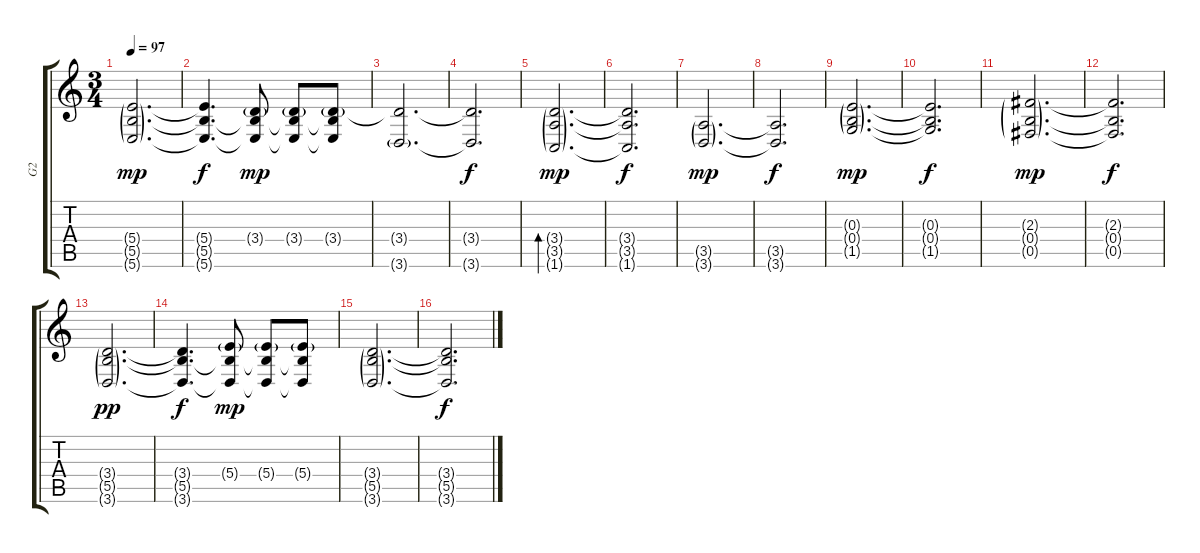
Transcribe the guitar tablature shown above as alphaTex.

\track ("G2" "G2") {instrument distortionguitar}
\staff {score tabs}
\tuning (Db4 Ab3 E3 B2 Gb2 B1) {hide}
\ts (3 4)
\tempo 97
\clef g2
\ks c
(5.4{g} 5.5{g} 5.6{g}).2{d dy mp} |
(5.4{t} 5.5{t} 5.6{t}).4{d dy f} (3.4{g} 5.5{t} 5.6{t}).8{dy mp} (3.4{g} 5.5{t} 5.6{t}).8 (3.4{g} 5.5{t} 5.6{t}).8 |
(3.4{t} 3.6{g}).2{d} |
(3.4{t} 3.6{t}).2{d dy f} |
(3.4{g} 3.5{g} 1.6{g}).2{d bd 240 dy mp} |
(3.4{t} 3.5{t} 1.6{t}).2{d dy f} |
(3.5{g} 3.6{g}).2{d dy mp} |
(3.5{t} 3.6{t}).2{d dy f} |
(0.3{g} 0.4{g} 1.5{g}).2{d dy mp} |
(0.3{t} 0.4{t} 1.5{t}).2{d dy f} |
(2.3{g} 0.4{g} 0.5{g}).2{d dy mp} |
(2.3{t} 0.4{t} 0.5{t}).2{d dy f} |
(3.4{g} 5.5{g} 3.6{g}).2{d dy pp} |
(3.4{t} 5.5{t} 3.6{t}).4{d dy f} (5.4{g} 5.5{t} 3.6{t}).8{dy mp} (5.4{g} 5.5{t} 3.6{t}).8 (5.4{g} 5.5{t} 3.6{t}).8 |
(3.4{g} 5.5{g} 3.6{g}).2{d} |
(3.4{t} 5.5{t} 3.6{t}).2{d dy f}
